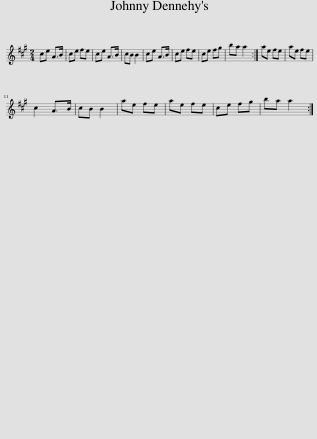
X:1
L:1/8
M:2/4
I:linebreak $
K:A
V:1 treble
V:1
 ce A>B | ce fe | ce A>B | cB B2 | ce A>B | %5
 ce fe | ce fg | ba a2 :| ae fe | ae fe |$ %10
 c2 A>B | cB B2 | ae fe | ae fe | ce fg | %15
 ba a2 :| %16
